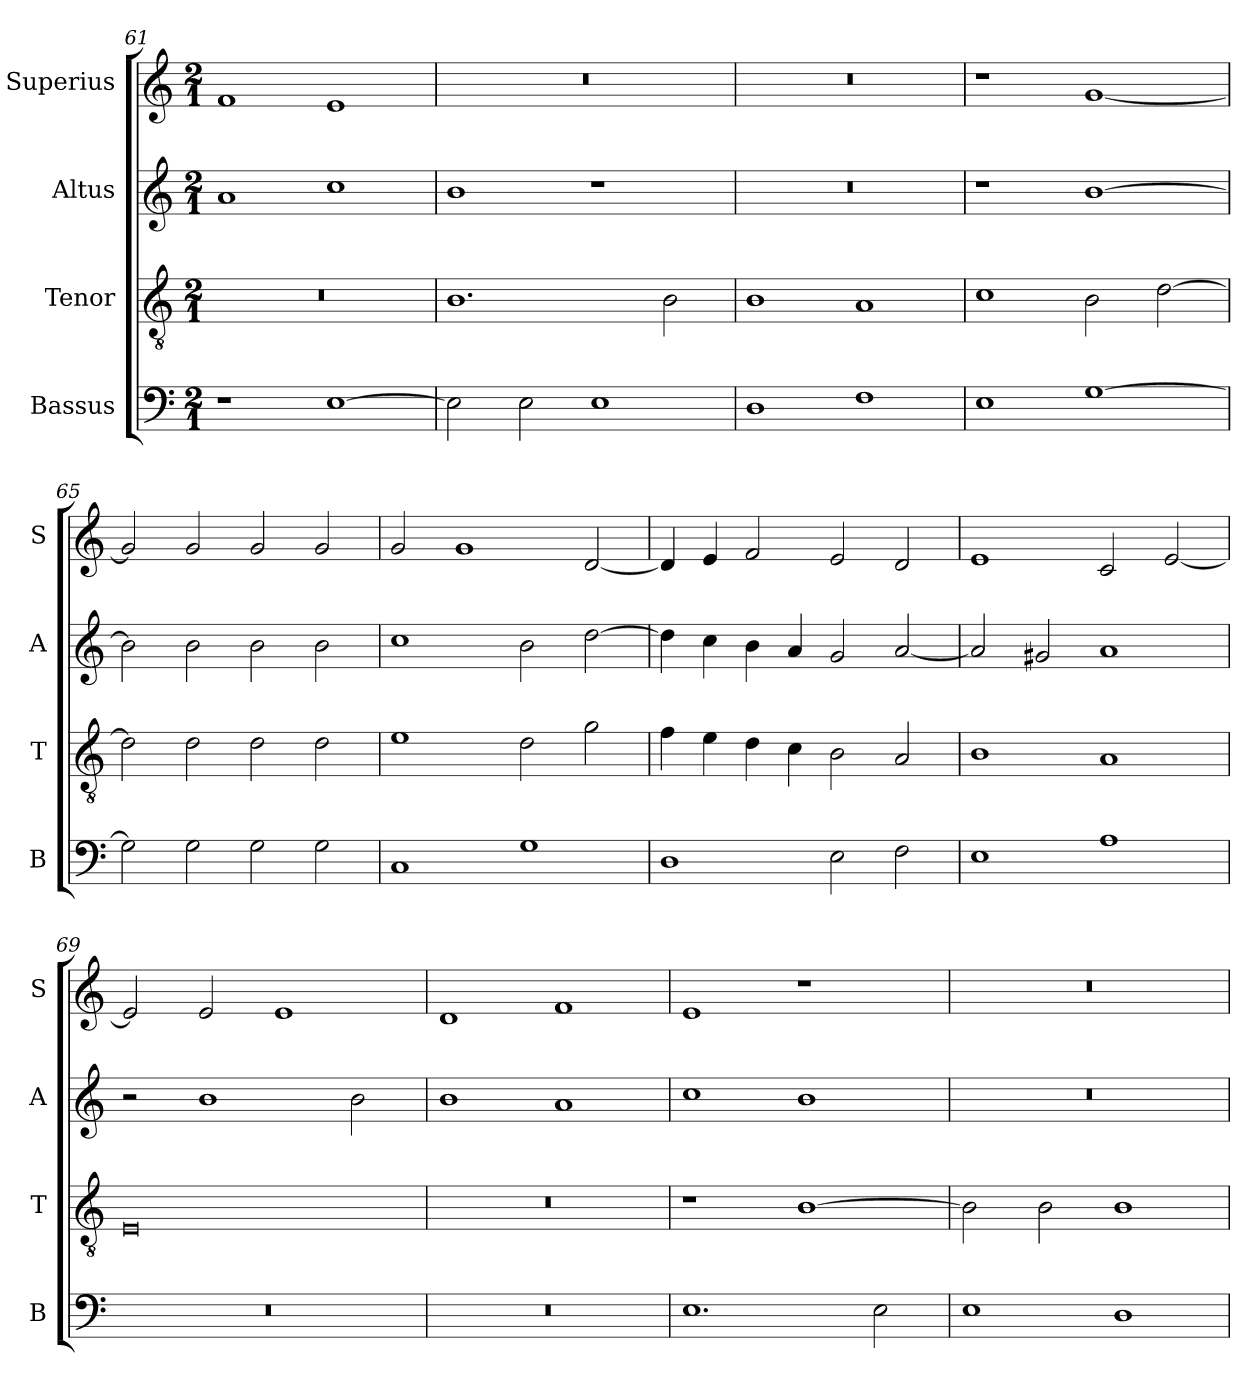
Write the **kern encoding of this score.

**kern	**kern	**kern	**kern
*part4	*part3	*part2	*part1
*staff4	*staff3	*staff2	*staff1
*I"Bassus	*I"Tenor	*I"Altus	*I"Superius
*I'B	*I'T	*I'A	*I'S
*clefF4	*clefGv2	*clefG2	*clefG2
*k[]	*k[]	*k[]	*k[]
*C:	*C:	*C:	*C:
*M2/1	*M2/1	*M2/1	*M2/1
=61	=61	=61	=61
1r	0r	1a	1f
[1E	.	1cc	1e
=62	=62	=62	=62
2E]	1.B	1b	0r
2E	.	.	.
1E	.	1r	.
.	2B	.	.
=63	=63	=63	=63
1D	1B	0r	0r
1F	1A	.	.
=64	=64	=64	=64
1E	1c	1r	1r
[1G	2B	[1b	[1g
.	[2d	.	.
=65	=65	=65	=65
2G]	2d]	2b]	2g]
2G	2d	2b	2g
2G	2d	2b	2g
2G	2d	2b	2g
=66	=66	=66	=66
1C	1e	1cc	2g
.	.	.	1g
1G	2d	2b	.
.	2g	[2dd	[2d
=67	=67	=67	=67
1D	4f	4dd]	4d]
.	4e	4cc	4e
.	4d	4b	2f
.	4c	4a	.
2E	2B	2g	2e
2F	2A	[2a	2d
=68	=68	=68	=68
1E	1B	2a]	1e
.	.	2g#X	.
1A	1A	1a	2c
.	.	.	[2e
=69	=69	=69	=69
0r	0E	2r	2e]
.	.	1b	2e
.	.	.	1e
.	.	2b	.
=70	=70	=70	=70
0r	0r	1b	1d
.	.	1a	1f
=71	=71	=71	=71
1.E	1r	1cc	1e
.	[1B	1b	1r
2E	.	.	.
=72	=72	=72	=72
1E	2B]	0r	0r
.	2B	.	.
1D	1B	.	.
=	=	=	=
*-	*-	*-	*-
